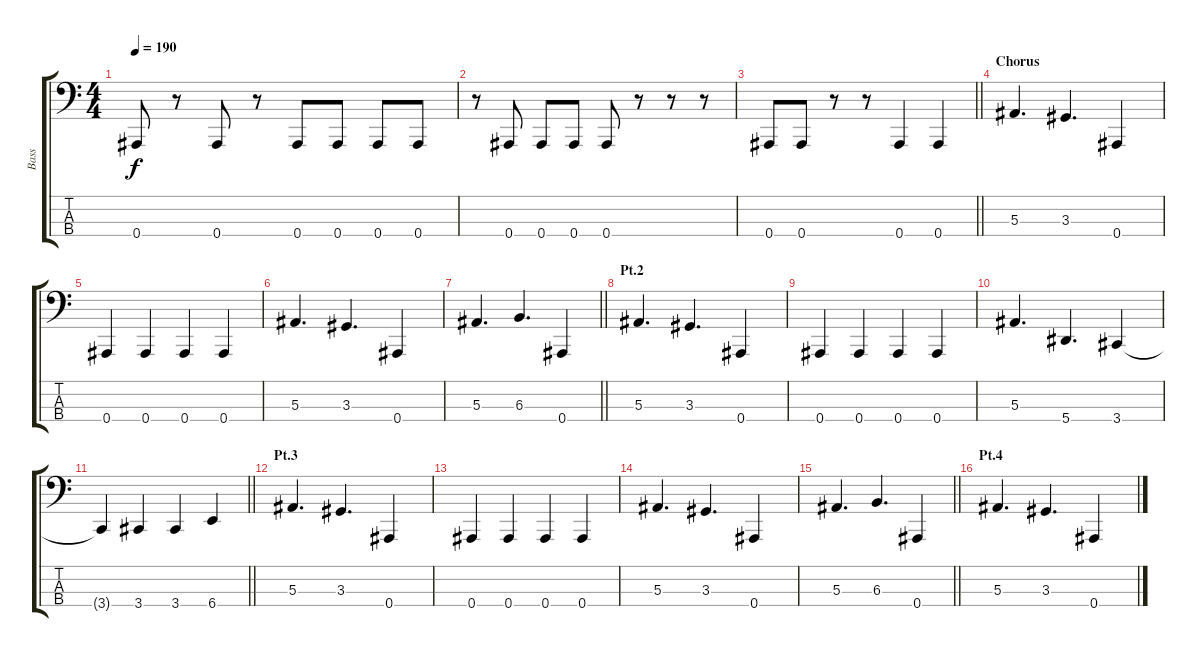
\track ("Bass" "Bass") {instrument electricbassfinger}
\staff {score tabs}
\tuning (Eb2 Bb1 F1 Bb0) {hide}
\ts (4 4)
\tempo 190
\clef f4
\ks c
0.4.8{dy f} r.8 0.4.8 r.8 0.4.8 0.4.8 0.4.8 0.4.8 |
r.8 0.4.8 0.4.8 0.4.8 0.4.8 r.8 r.8 r.8 |
\barLineRight lightlight
0.4.8 0.4.8 r.8 r.8 0.4.4 0.4.4 |
\section ("" "Chorus")
5.3.4{d} 3.3.4{d} 0.4.4 |
0.4.4 0.4.4 0.4.4 0.4.4 |
5.3.4{d} 3.3.4{d} 0.4.4 |
\barLineRight lightlight
5.3.4{d} 6.3.4{d} 0.4.4 |
\section ("" "Pt.2")
5.3.4{d} 3.3.4{d} 0.4.4 |
0.4.4 0.4.4 0.4.4 0.4.4 |
5.3.4{d} 5.4.4{d} 3.4.4 |
\barLineRight lightlight
3.4{t}.4 3.4.4 3.4.4 6.4.4 |
\section ("" "Pt.3")
5.3.4{d} 3.3.4{d} 0.4.4 |
0.4.4 0.4.4 0.4.4 0.4.4 |
5.3.4{d} 3.3.4{d} 0.4.4 |
\barLineRight lightlight
5.3.4{d} 6.3.4{d} 0.4.4 |
\section ("" "Pt.4")
5.3.4{d} 3.3.4{d} 0.4.4
